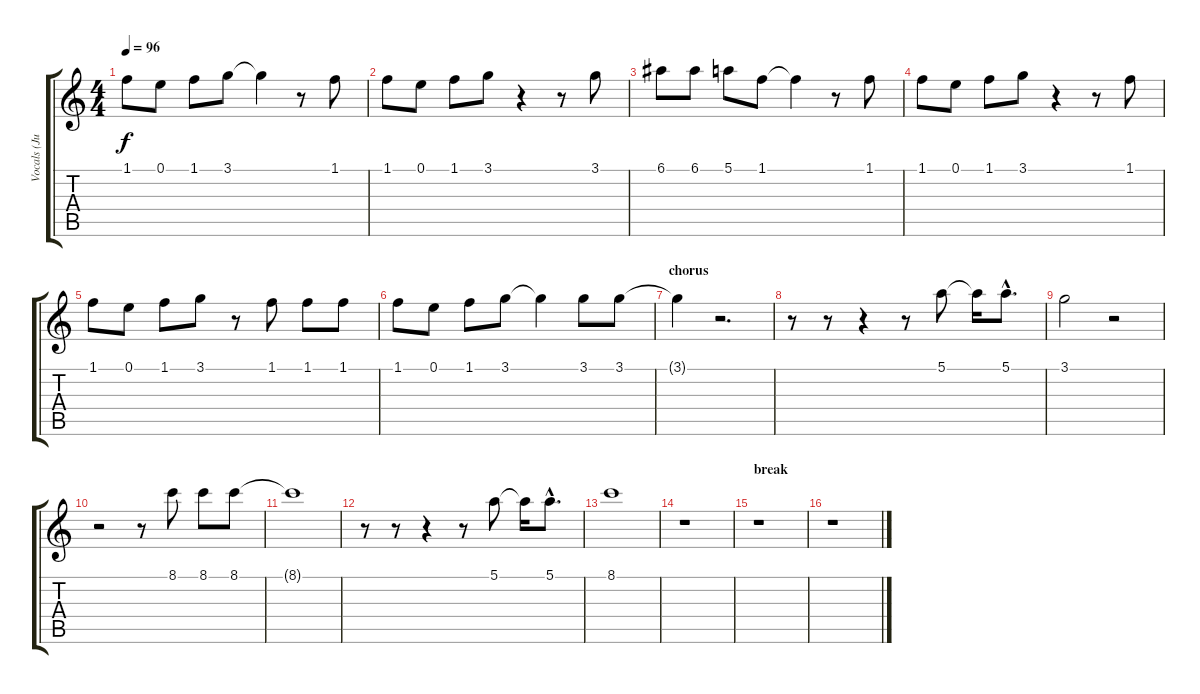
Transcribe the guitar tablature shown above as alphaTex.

\track ("Vocals (Julian Casablancas)" "Vocals (Ju") {instrument contrabass}
\staff {score tabs}
\tuning (E4 B3 G3 D3 A2 E2) {hide}
\ts (4 4)
\tempo 96
\clef g2
\ks c
1.1.8{dy f} 0.1.8 1.1.8 3.1.8 3.1{t}.4 r.8 1.1.8 |
1.1.8 0.1.8 1.1.8 3.1.8 r.4 r.8 3.1.8 |
6.1.8 6.1.8 5.1.8 1.1.8 1.1{t}.4 r.8 1.1.8 |
1.1.8 0.1.8 1.1.8 3.1.8 r.4 r.8 1.1.8 |
1.1.8 0.1.8 1.1.8 3.1.8 r.8 1.1.8 1.1.8 1.1.8 |
1.1.8 0.1.8 1.1.8 3.1.8 3.1{t}.4 3.1.8 3.1.8 |
\section ("" "chorus")
3.1{t}.4 r.2{d} |
r.8 r.8 r.4 r.8 5.1.8 5.1{t}.16 5.1{hac}.8{d} |
3.1.2 r.2 |
r.2 r.8 8.1.8 8.1.8 8.1.8 |
8.1{t}.1 |
r.8 r.8 r.4 r.8 5.1.8 5.1{t}.16 5.1{hac}.8{d} |
8.1.1 |
r.1 |
\section ("" "break")
r.1 |
r.1
